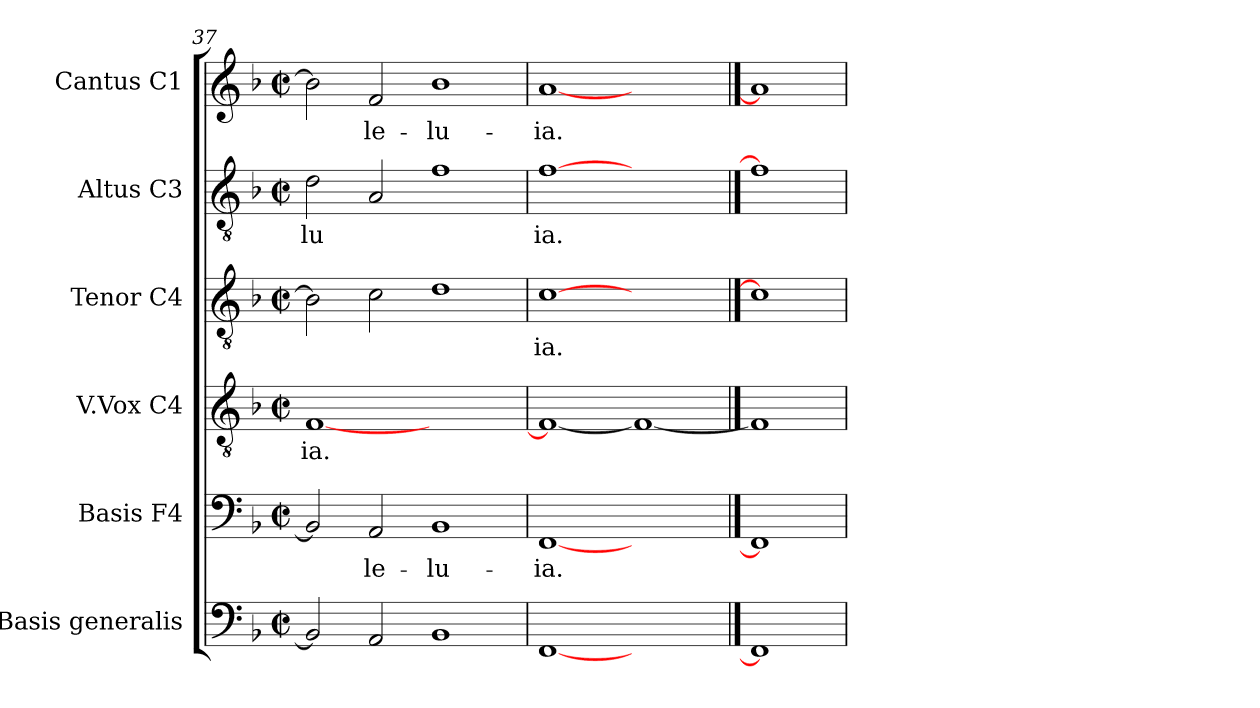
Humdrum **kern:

**kern	**kern	**text	**kern	**text	**kern	**text	**kern	**text	**kern	**text
*part6	*part5	*part5	*part4	*part4	*part3	*part3	*part2	*part2	*part1	*part1
*staff6	*staff5	*staff5	*staff4	*staff4	*staff3	*staff3	*staff2	*staff2	*staff1	*staff1
*I"Basis  generalis	*I"Basis  F4	*	*I"V.Vox  C4	*	*I"Tenor  C4	*	*I"Altus  C3	*	*I"Cantus  C1	*
*	*I'B	*	*	*	*I'T	*	*I'A	*	*I'C	*
*clefF4	*clefF4	*	*clefGv2	*	*clefGv2	*	*clefGv2	*	*clefG2	*
*k[b-]	*k[b-]	*	*k[b-]	*	*k[b-]	*	*k[b-]	*	*k[b-]	*
*F:	*F:	*	*F:	*	*F:	*	*F:	*	*F:	*
*M2/2	*M2/2	*	*M2/2	*	*M2/2	*	*M2/2	*	*M2/2	*
*met(c|)	*met(c|)	*	*met(c|)	*	*met(c|)	*	*met(c|)	*	*met(c|)	*
=37	=37	=37	=37	=37	=37	=37	=37	=37	=37	=37
!	!	!LO:LY:b:cj	!	!LO:LY:b:cj	!	!LO:LY:b:cj	!	!LO:LY:b:cj	!	!LO:LY:b:cj
2BB-/]	2BB-/]	--	[<1F	-ia.	2B-\]	--	2d\	-lu-	2b-\]	--
!	!	!LO:LY:b:cj	!	!	!	!LO:LY:b:cj	!	!LO:LY:b:cj	!	!LO:LY:b:cj
2AA/	2AA/	-le-	.	.	2c\	--	2A/	--	2f/	-le-
!	!	!LO:LY:b:cj	!	!	!	!LO:LY:b:cj	!	!LO:LY:b:cj	!	!LO:LY:b:cj
1BB-	1BB-	-lu-	1ryy	.	1d	--	1f	--	1b-	-lu-
=38	=38	=38	=38	=38	=38	=38	=38	=38	=38	=38
!	!	!LO:LY:b:cj	!	!LO:LY:b:cj	!	!LO:LY:b:cj	!	!LO:LY:b:cj	!	!LO:LY:b:cj
[1FF	[1FF	-ia.	1F_	.	[1c	-ia.	[1f	-ia.	[1a	-ia.
1ryy	1ryy	.	1F_	.	1ryy	.	1ryy	.	1ryy	.
==39	==39	==39	==39	==39	==39	==39	==39	==39	==39	==39
1FF]	1FF]	.	1F]	.	1c]	.	1f]	.	1a]	.
=	=	=	=	=	=	=	=	=	=	=
*-	*-	*-	*-	*-	*-	*-	*-	*-	*-	*-
